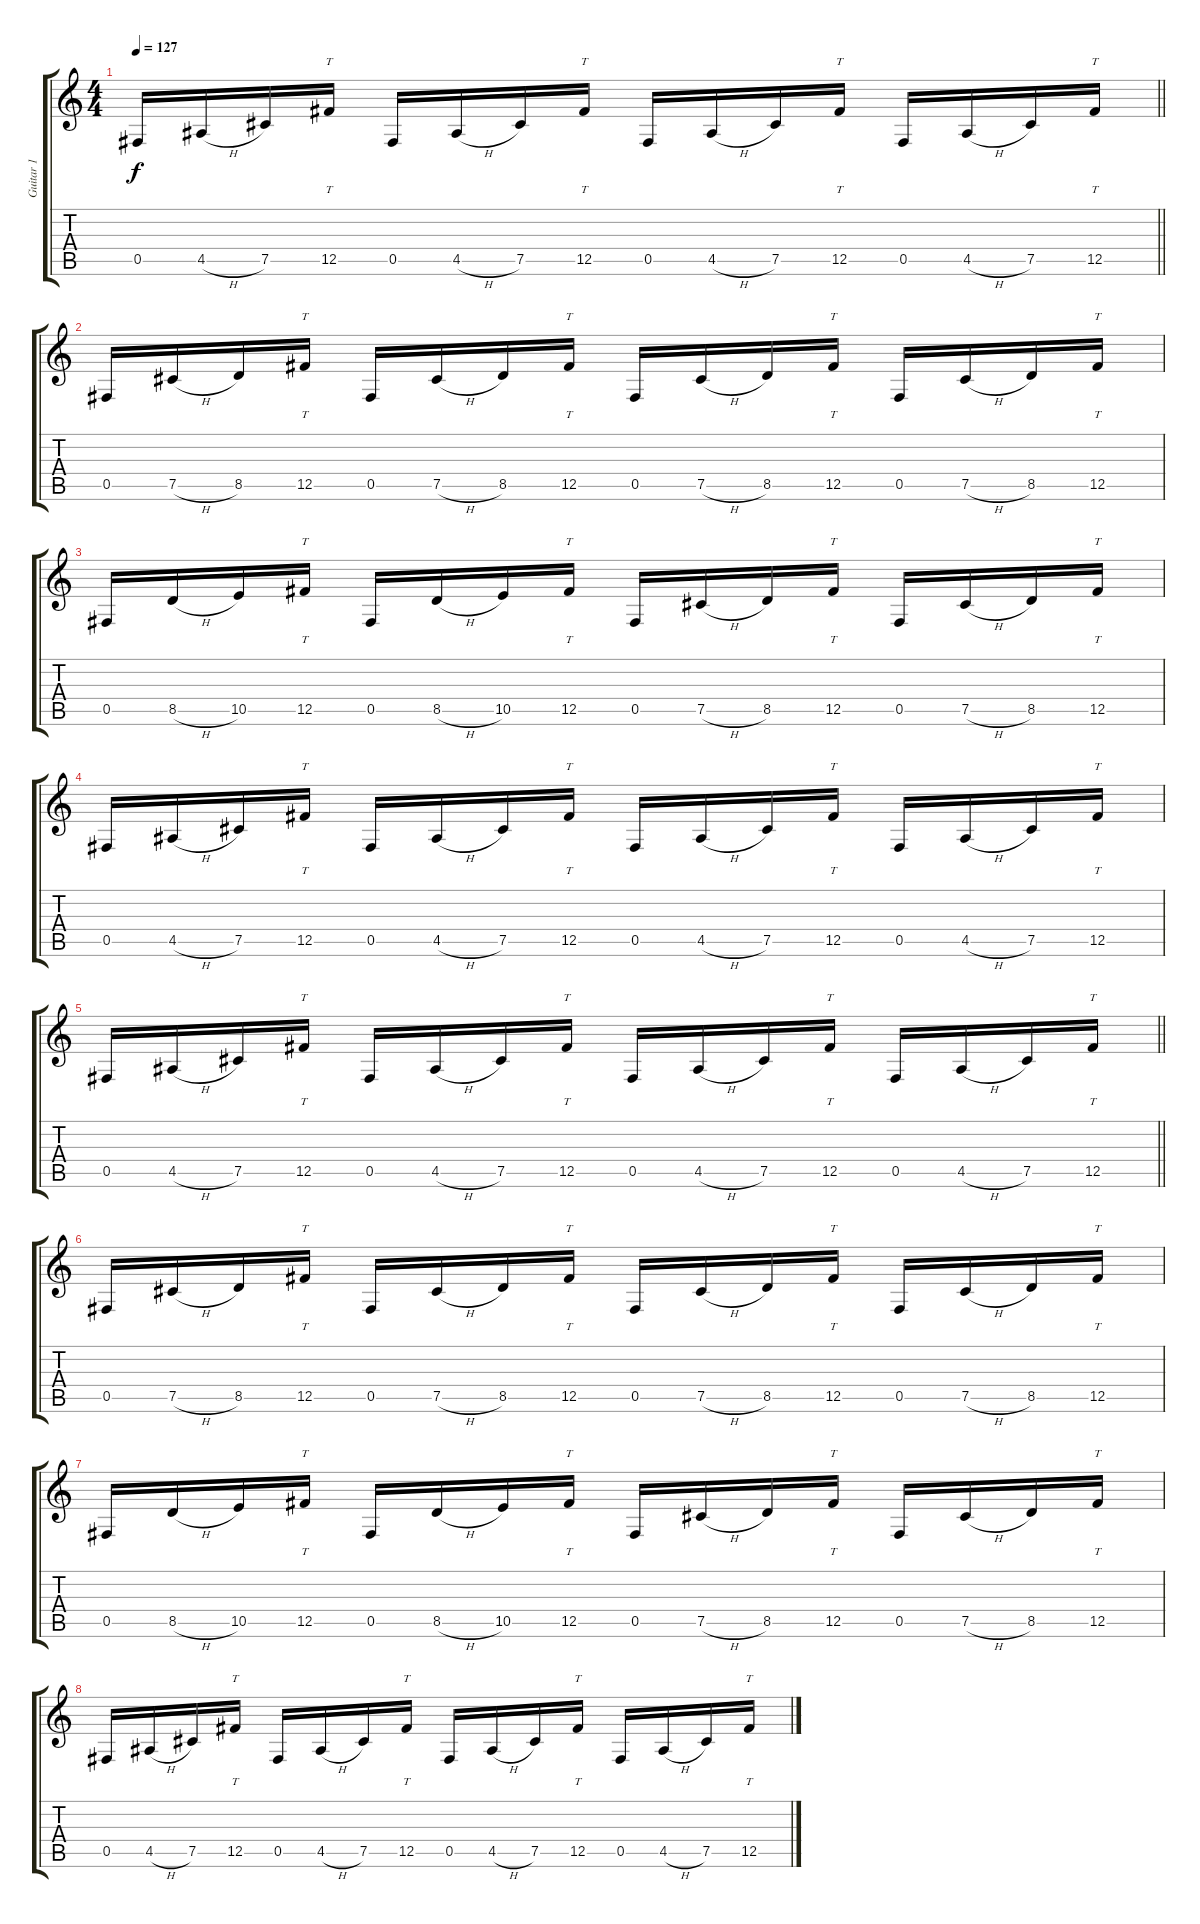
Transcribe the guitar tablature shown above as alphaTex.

\track ("Guitar 1" "Guitar 1") {instrument distortionguitar}
\staff {score tabs}
\tuning (Db4 Ab3 E3 B2 Gb2 B1) {hide}
\ts (4 4)
\tempo 127
\clef g2
\barLineRight lightlight
\ks c
0.5.16{dy f} 4.5{h}.16 7.5.16 12.5.16{tt} 0.5.16 4.5{h}.16 7.5.16 12.5.16{tt} 0.5.16 4.5{h}.16 7.5.16 12.5.16{tt} 0.5.16 4.5{h}.16 7.5.16 12.5.16{tt} |
\section ("" "")
0.5.16 7.5{h}.16 8.5.16 12.5.16{tt} 0.5.16 7.5{h}.16 8.5.16 12.5.16{tt} 0.5.16 7.5{h}.16 8.5.16 12.5.16{tt} 0.5.16 7.5{h}.16 8.5.16 12.5.16{tt} |
0.5.16 8.5{h}.16 10.5.16 12.5.16{tt} 0.5.16 8.5{h}.16 10.5.16 12.5.16{tt} 0.5.16 7.5{h}.16 8.5.16 12.5.16{tt} 0.5.16 7.5{h}.16 8.5.16 12.5.16{tt} |
0.5.16 4.5{h}.16 7.5.16 12.5.16{tt} 0.5.16 4.5{h}.16 7.5.16 12.5.16{tt} 0.5.16 4.5{h}.16 7.5.16 12.5.16{tt} 0.5.16 4.5{h}.16 7.5.16 12.5.16{tt} |
\barLineRight lightlight
0.5.16 4.5{h}.16 7.5.16 12.5.16{tt} 0.5.16 4.5{h}.16 7.5.16 12.5.16{tt} 0.5.16 4.5{h}.16 7.5.16 12.5.16{tt} 0.5.16 4.5{h}.16 7.5.16 12.5.16{tt} |
0.5.16 7.5{h}.16 8.5.16 12.5.16{tt} 0.5.16 7.5{h}.16 8.5.16 12.5.16{tt} 0.5.16 7.5{h}.16 8.5.16 12.5.16{tt} 0.5.16 7.5{h}.16 8.5.16 12.5.16{tt} |
0.5.16 8.5{h}.16 10.5.16 12.5.16{tt} 0.5.16 8.5{h}.16 10.5.16 12.5.16{tt} 0.5.16 7.5{h}.16 8.5.16 12.5.16{tt} 0.5.16 7.5{h}.16 8.5.16 12.5.16{tt} |
0.5.16 4.5{h}.16 7.5.16 12.5.16{tt} 0.5.16 4.5{h}.16 7.5.16 12.5.16{tt} 0.5.16 4.5{h}.16 7.5.16 12.5.16{tt} 0.5.16 4.5{h}.16 7.5.16 12.5.16{tt}
